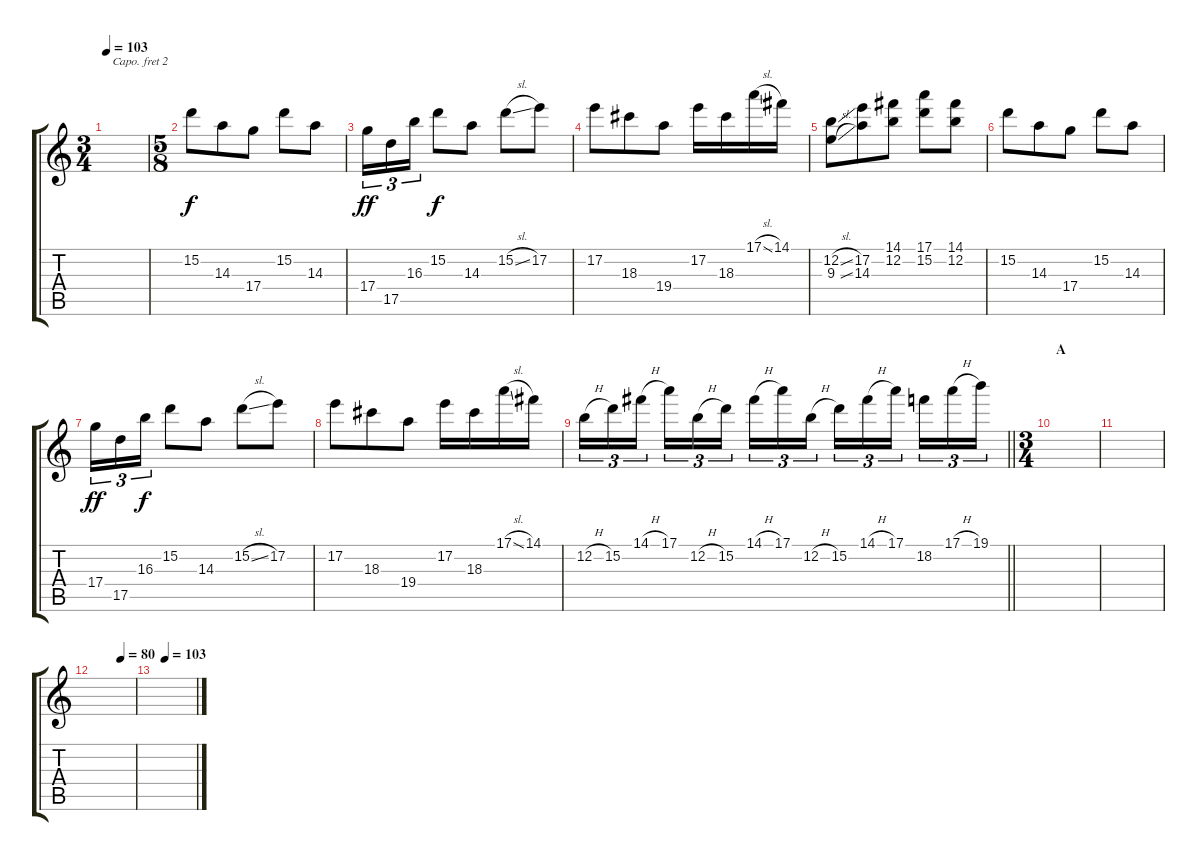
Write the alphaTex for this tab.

\track "" {instrument overdrivenguitar}
\staff {score tabs}
\capo 2
\tuning (D4 A3 F3 C3 G2 C2) {hide}
\ts (3 4)
\tempo 103
\clef g2
\ks c
|
\ts (5 8)
15.2.8 14.3.8 17.4.8 15.2.8 14.3.8 |
17.4.16{tu (3 2) dy ff} 17.5.16{tu (3 2)} 16.3.16{tu (3 2)} 15.2.8{dy f} 14.3.8 15.2{sl}.8 17.2.8 |
17.2.8 18.3.8 19.4.8 17.2.16 18.3.16 17.1{sl}.16 14.1.16 |
(12.2{sl} 9.3{sl}).8 (17.2 14.3).8 (14.1 12.2).8 (17.1 15.2).8 (14.1 12.2).8 |
15.2.8 14.3.8 17.4.8 15.2.8 14.3.8 |
17.4.16{tu (3 2) dy ff} 17.5.16{tu (3 2)} 16.3.16{tu (3 2) dy f} 15.2.8 14.3.8 15.2{sl}.8 17.2.8 |
17.2.8 18.3.8 19.4.8 17.2.16 18.3.16 17.1{sl}.16 14.1.16 |
\barLineRight lightlight
12.2{h}.16{tu (3 2)} 15.2.16{tu (3 2)} 14.1{h}.16{tu (3 2)} 17.1.16{tu (3 2)} 12.2{h}.16{tu (3 2)} 15.2.16{tu (3 2)} 14.1{h}.16{tu (3 2)} 17.1.16{tu (3 2)} 12.2{h}.16{tu (3 2)} 15.2.16{tu (3 2)} 14.1{h}.16{tu (3 2)} 17.1.16{tu (3 2)} 18.2.16{tu (3 2)} 17.1{h}.16{tu (3 2)} 19.1.16{tu (3 2)} |
\ts (3 4)
\section ("" "A")
|
|
\tempo (80 0.6666666666666666)
|
\tempo (103 0.25)
